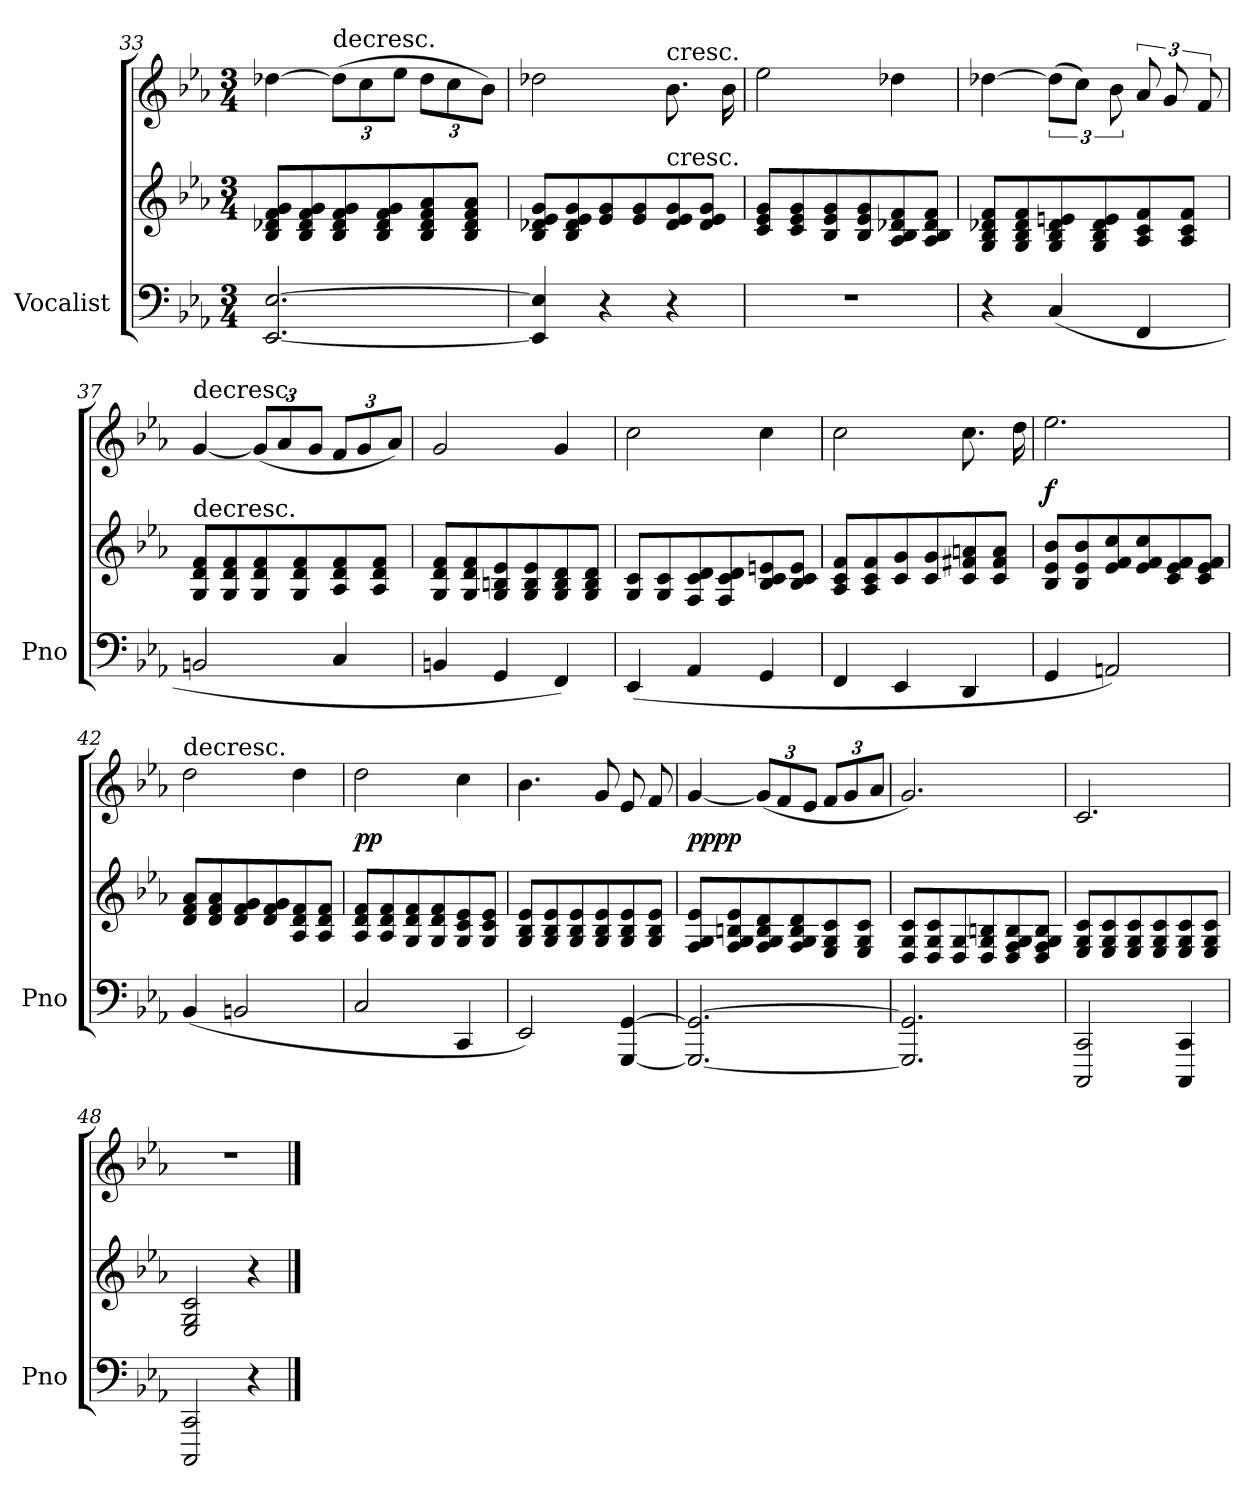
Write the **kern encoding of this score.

**kern	**kern	**kern	**dynam
*part1	*part1	*part1	*part1
*staff3	*staff2	*staff1	*staff1/2/3
*I"Vocalist	*	*	*
*I'Pno	*	*	*
*clefF4	*clefG2	*clefG2	*
*k[b-e-a-]	*k[b-e-a-]	*k[b-e-a-]	*
*c:	*c:	*c:	*
*M3/4	*M3/4	*M3/4	*
=33	=33	=33	=33
[2.EE-/ [2.E-/	8B-/ 8d-X/ 8f/ 8g/L	[4dd-X\	.
.	8B-/ 8d-/ 8f/ 8g/	.	.
!	!	!LO:TX:t=decresc.	!
.	8B-/ 8d-/ 8f/ 8g/	(12dd-\L]	.
.	.	12cc\	.
.	8B-/ 8d-/ 8f/ 8g/	.	.
.	.	12ee-\J	.
.	8B-/ 8d-/ 8f/ 8a-/	12dd-\L	.
.	.	12cc\	.
.	8B-/ 8d-/ 8f/ 8a-/J	.	.
.	.	12b-\J)	.
=34	=34	=34	=34
4EE-]/ 4E-]/	8B-/ 8d-X/ 8e-/ 8g/L	2dd-X\	.
.	8B-/ 8d-/ 8e-/ 8g/	.	.
4r	8e-/ 8g/	.	.
.	8e-/ 8g/	.	.
!	!	!LO:TX:t=cresc.	!
!	!LO:TX:t=cresc.	!	!
4r	8d-/ 8e-/ 8g/	8.b-\	.
.	8d-/ 8e-/ 8g/J	.	.
.	.	16b-\	.
=35	=35	=35	=35
2.r	8c/ 8e-/ 8g/L	2ee-\	.
.	8c/ 8e-/ 8g/	.	.
.	8B-/ 8e-/ 8g/	.	.
.	8B-/ 8e-/ 8g/	.	.
.	8A-/ 8B-/ 8d-X/ 8f/	4dd-X\	.
.	8A-/ 8B-/ 8d-/ 8f/J	.	.
=36	=36	=36	=36
4r	8G/ 8B-/ 8d-X/ 8f/L	[4dd-X\	.
.	8G/ 8B-/ 8d-/ 8f/	.	.
(4C/	8G/ 8B-/ 8d-/ 8en/	(12dd-\L]	.
.	.	12cc\J)	.
.	8G/ 8B-/ 8d-/ 8e/	.	.
.	.	12b-\	.
4FF/	8A-/ 8c/ 8f/	12a-/	.
.	.	12g/	.
.	8A-/ 8c/ 8f/J	.	.
.	.	12f/	.
=37	=37	=37	=37
!	!	!LO:TX:t=decresc.	!
!	!LO:TX:t=decresc.	!	!
2BBn/	8G/ 8d/ 8f/L	[4g/	.
.	8G/ 8d/ 8f/	.	.
.	8G/ 8d/ 8f/	(12g/L]	.
.	.	12a-/	.
.	8G/ 8d/ 8f/	.	.
.	.	12g/J	.
4C/	8A-/ 8d/ 8f/	12f/L	.
.	.	12g/	.
.	8A-/ 8d/ 8f/J	.	.
.	.	12a-/J)	.
=38	=38	=38	=38
4BBn/	8G/ 8d/ 8f/L	2g/	.
.	8G/ 8d/ 8f/	.	.
4GG/	8G/ 8Bn/ 8e-/	.	.
.	8G/ 8B/ 8e-/	.	.
4FF/)	8G/ 8B/ 8d/	4g/	.
.	8G/ 8B/ 8d/J	.	.
=39	=39	=39	=39
(4EE-/	8G/ 8c/L	2cc\	.
.	8G/ 8c/	.	.
4AA-/	8F/ 8c/ 8d/	.	.
.	8F/ 8c/ 8d/	.	.
4GG/	8B-/ 8c/ 8en/	4cc\	.
.	8B-/ 8c/ 8e/J	.	.
=40	=40	=40	=40
4FF/	8A-/ 8c/ 8f/L	2cc\	.
.	8A-/ 8c/ 8f/	.	.
4EE-/	8c/ 8g/	.	.
.	8c/ 8g/	.	.
4DD/	8c/ 8f#X/ 8an/	8.cc\	.
.	8c/ 8f#/ 8a/J	.	.
.	.	16dd\	.
=41	=41	=41	=41
4GG/	8B-/ 8e-/ 8b-/L	2.ee-\	f
.	8B-/ 8e-/ 8b-/	.	.
2AAn/)	8e-/ 8f/ 8cc/	.	.
.	8e-/ 8f/ 8cc/	.	.
.	8c/ 8e-/ 8f/	.	.
.	8c/ 8e-/ 8f/J	.	.
=42	=42	=42	=42
!	!	!LO:TX:t=decresc.	!
(4BB-/	8d/ 8f/ 8a-/L	2dd\	.
.	8d/ 8f/ 8a-/	.	.
2BBn/	8d/ 8f/ 8g/	.	.
.	8d/ 8f/ 8g/	.	.
.	8A-/ 8d/ 8f/	4dd\	.
.	8A-/ 8d/ 8f/J	.	.
=43	=43	=43	=43
2C/	8A-/ 8d/ 8f/L	2dd\	p p
.	8A-/ 8d/ 8f/	.	.
.	8G/ 8d/ 8f/	.	.
.	8G/ 8d/ 8f/	.	.
4CC/	8G/ 8c/ 8e-/	4cc\	.
.	8G/ 8c/ 8e-/J	.	.
=44	=44	=44	=44
2EE-/)	8G/ 8B-/ 8e-/L	4.b-\	.
.	8G/ 8B-/ 8e-/	.	.
.	8G/ 8B-/ 8e-/	.	.
.	8G/ 8B-/ 8e-/	8g/	.
[4GGG/ [4GG/	8G/ 8B-/ 8e-/	8e-/	.
.	8G/ 8B-/ 8e-/J	8f/	.
=45	=45	=45	=45
2.GGG_/ 2.GG_/	8F/ 8G/ 8e-/L	[4g/	pp pp
.	8F/ 8G/ 8Bn/ 8e-/	.	.
.	8F/ 8G/ 8B/ 8d/	(12g/L]	.
.	.	12f/	.
.	8F/ 8G/ 8B/ 8d/	.	.
.	.	12e-/J	.
.	8E-/ 8G/ 8c/	12f/L	.
.	.	12g/	.
.	8E-/ 8G/ 8c/J	.	.
.	.	12a-/J	.
=46	=46	=46	=46
2.GGG]/ 2.GG]/	8D/ 8G/ 8c/L	2.g/)	.
.	8D/ 8G/ 8c/	.	.
.	8D/ 8G/	.	.
.	8D/ 8G/ 8Bn/	.	.
.	8D/ 8F/ 8G/ 8B/	.	.
.	8D/ 8F/ 8G/ 8B/J	.	.
=47	=47	=47	=47
2CCC/ 2CC/	8E-/ 8G/ 8c/L	2.c/	.
.	8E-/ 8G/ 8c/	.	.
.	8E-/ 8G/ 8c/	.	.
.	8E-/ 8G/ 8c/	.	.
4CCC/ 4CC/	8E-/ 8G/ 8c/	.	.
.	8E-/ 8G/ 8c/J	.	.
=48	=48	=48	=48
2CCC/ 2CC/	2E-/ 2G/ 2c/	2.r	.
4r	4r	.	.
==	==	==	==
*-	*-	*-	*-
